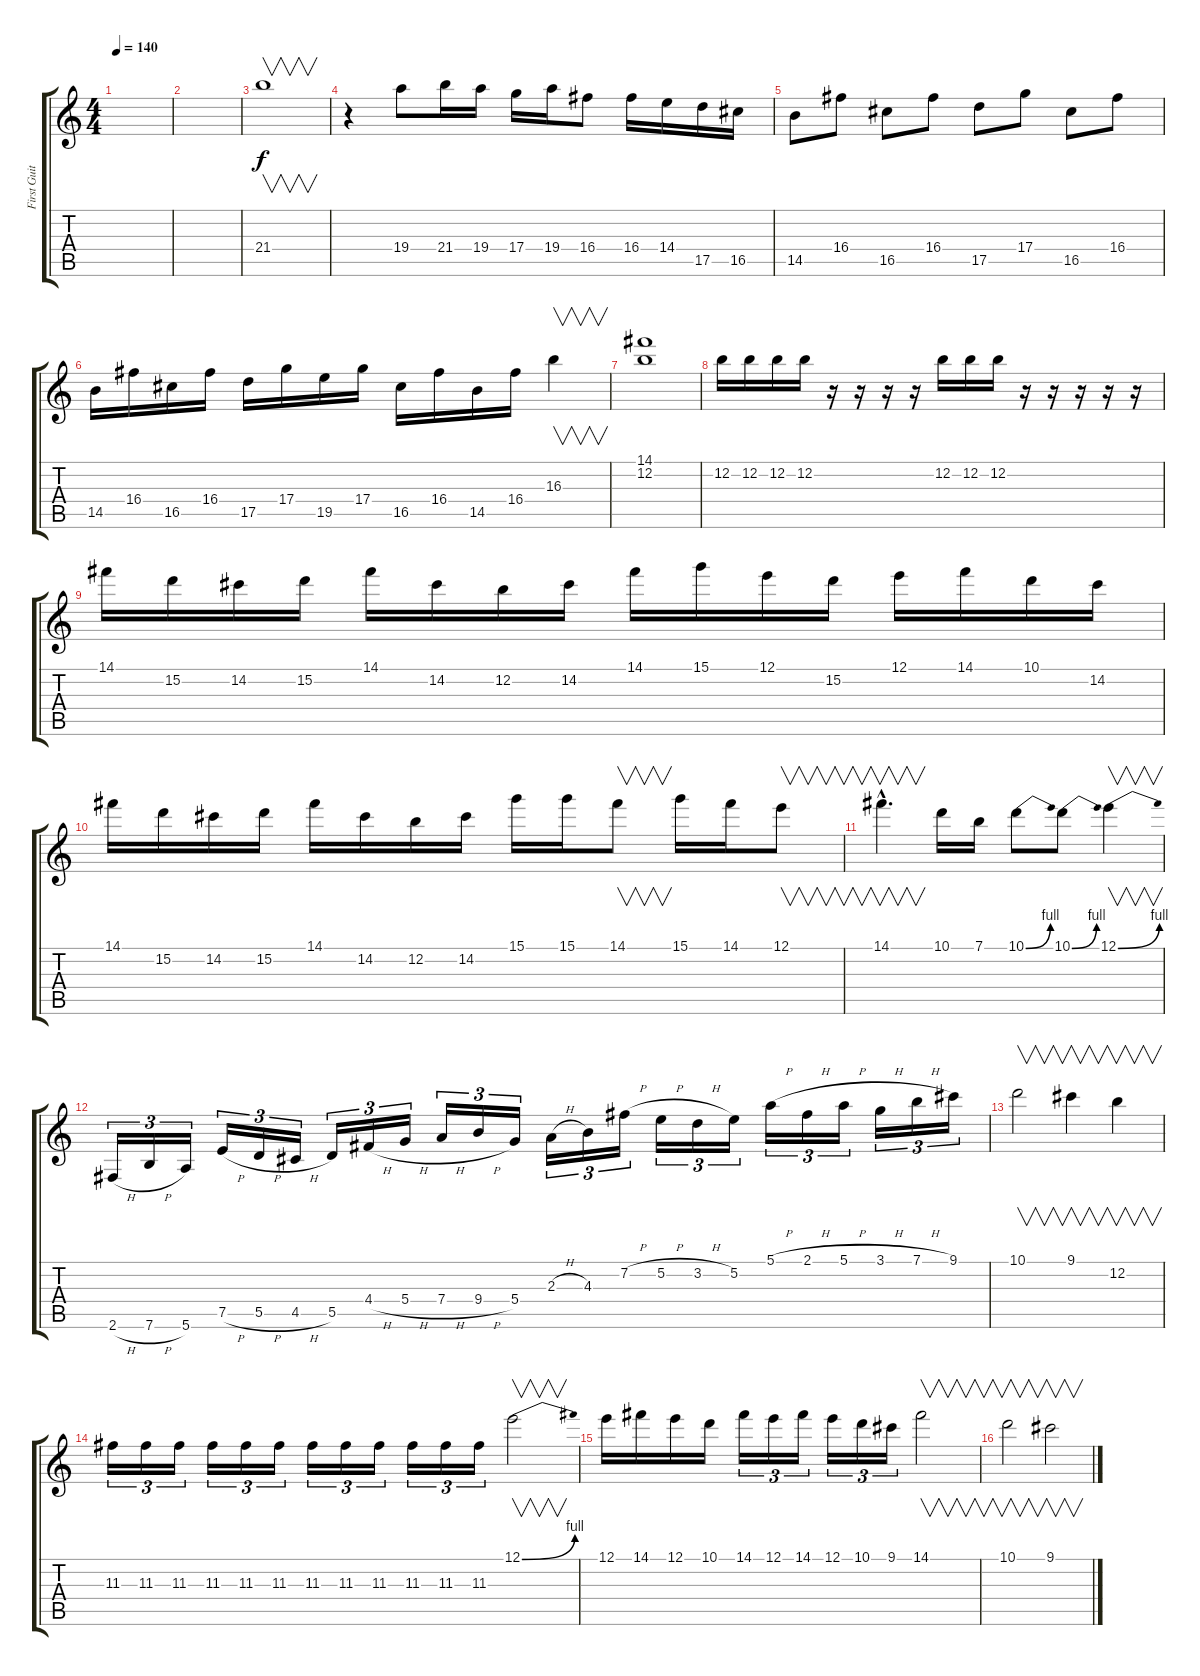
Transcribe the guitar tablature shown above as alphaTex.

\track ("First Guitar" "First Guit") {instrument overdrivenguitar}
\staff {score tabs}
\tuning (E4 B3 G3 D3 A2 E2) {hide}
\ts (4 4)
\tempo 140
\clef g2
\ks c
|
|
21.4.1{v} |
r.4 19.4.8 21.4.16 19.4.16 17.4.16 19.4.16 16.4.8 16.4.16 14.4.16 17.5.16 16.5.16 |
14.5.8 16.4.8 16.5.8 16.4.8 17.5.8 17.4.8 16.5.8 16.4.8 |
14.5.16 16.4.16 16.5.16 16.4.16 17.5.16 17.4.16 19.5.16 17.4.16 16.5.16 16.4.16 14.5.16 16.4.16 16.3.4{v} |
(14.1 12.2).1 |
12.2.16 12.2.16 12.2.16 12.2.16 r.16 r.16 r.16 r.16 12.2.16 12.2.16 12.2.16 r.16 r.16 r.16 r.16 r.16 |
14.1.16 15.2.16 14.2.16 15.2.16 14.1.16 14.2.16 12.2.16 14.2.16 14.1.16 15.1.16 12.1.16 15.2.16 12.1.16 14.1.16 10.1.16 14.2.16 |
14.1.16 15.2.16 14.2.16 15.2.16 14.1.16 14.2.16 12.2.16 14.2.16 15.1.16 15.1.16 14.1.8{v} 15.1.16 14.1.16 12.1.8{v} |
14.1{hac}.4{v d} 10.1.16 7.1.16 10.1{be (bend 0 0 60 4)}.8 10.1{be (bend 0 0 60 4)}.8 12.1{be (bend 0 0 60 4)}.4{v} |
2.6{h}.16{tu (3 2)} 7.6{h}.16{tu (3 2)} 5.6.16{tu (3 2)} 7.5{h}.16{tu (3 2)} 5.5{h}.16{tu (3 2)} 4.5{h}.16{tu (3 2)} 5.5.16{tu (3 2)} 4.4{h}.16{tu (3 2)} 5.4{h}.16{tu (3 2)} 7.4{h}.16{tu (3 2)} 9.4{h}.16{tu (3 2)} 5.4.16{tu (3 2)} 2.3{h}.16{tu (3 2)} 4.3.16{tu (3 2)} 7.2{h}.16{tu (3 2)} 5.2{h}.16{tu (3 2)} 3.2{h}.16{tu (3 2)} 5.2.16{tu (3 2)} 5.1{h}.16{tu (3 2)} 2.1{h}.16{tu (3 2)} 5.1{h}.16{tu (3 2)} 3.1{h}.16{tu (3 2)} 7.1{h}.16{tu (3 2)} 9.1.16{tu (3 2)} |
10.1.2{v} 9.1.4{v} 12.2.4{v} |
11.3.16{tu (3 2)} 11.3.16{tu (3 2)} 11.3.16{tu (3 2)} 11.3.16{tu (3 2)} 11.3.16{tu (3 2)} 11.3.16{tu (3 2)} 11.3.16{tu (3 2)} 11.3.16{tu (3 2)} 11.3.16{tu (3 2)} 11.3.16{tu (3 2)} 11.3.16{tu (3 2)} 11.3.16{tu (3 2)} 12.1{be (bend 0 0 60 4)}.2{v} |
12.1.16 14.1.16 12.1.16 10.1.16 14.1.16{tu (3 2)} 12.1.16{tu (3 2)} 14.1.16{tu (3 2)} 12.1.16{tu (3 2)} 10.1.16{tu (3 2)} 9.1.16{tu (3 2)} 14.1.2{v} |
10.1.2{v} 9.1.2{v}
